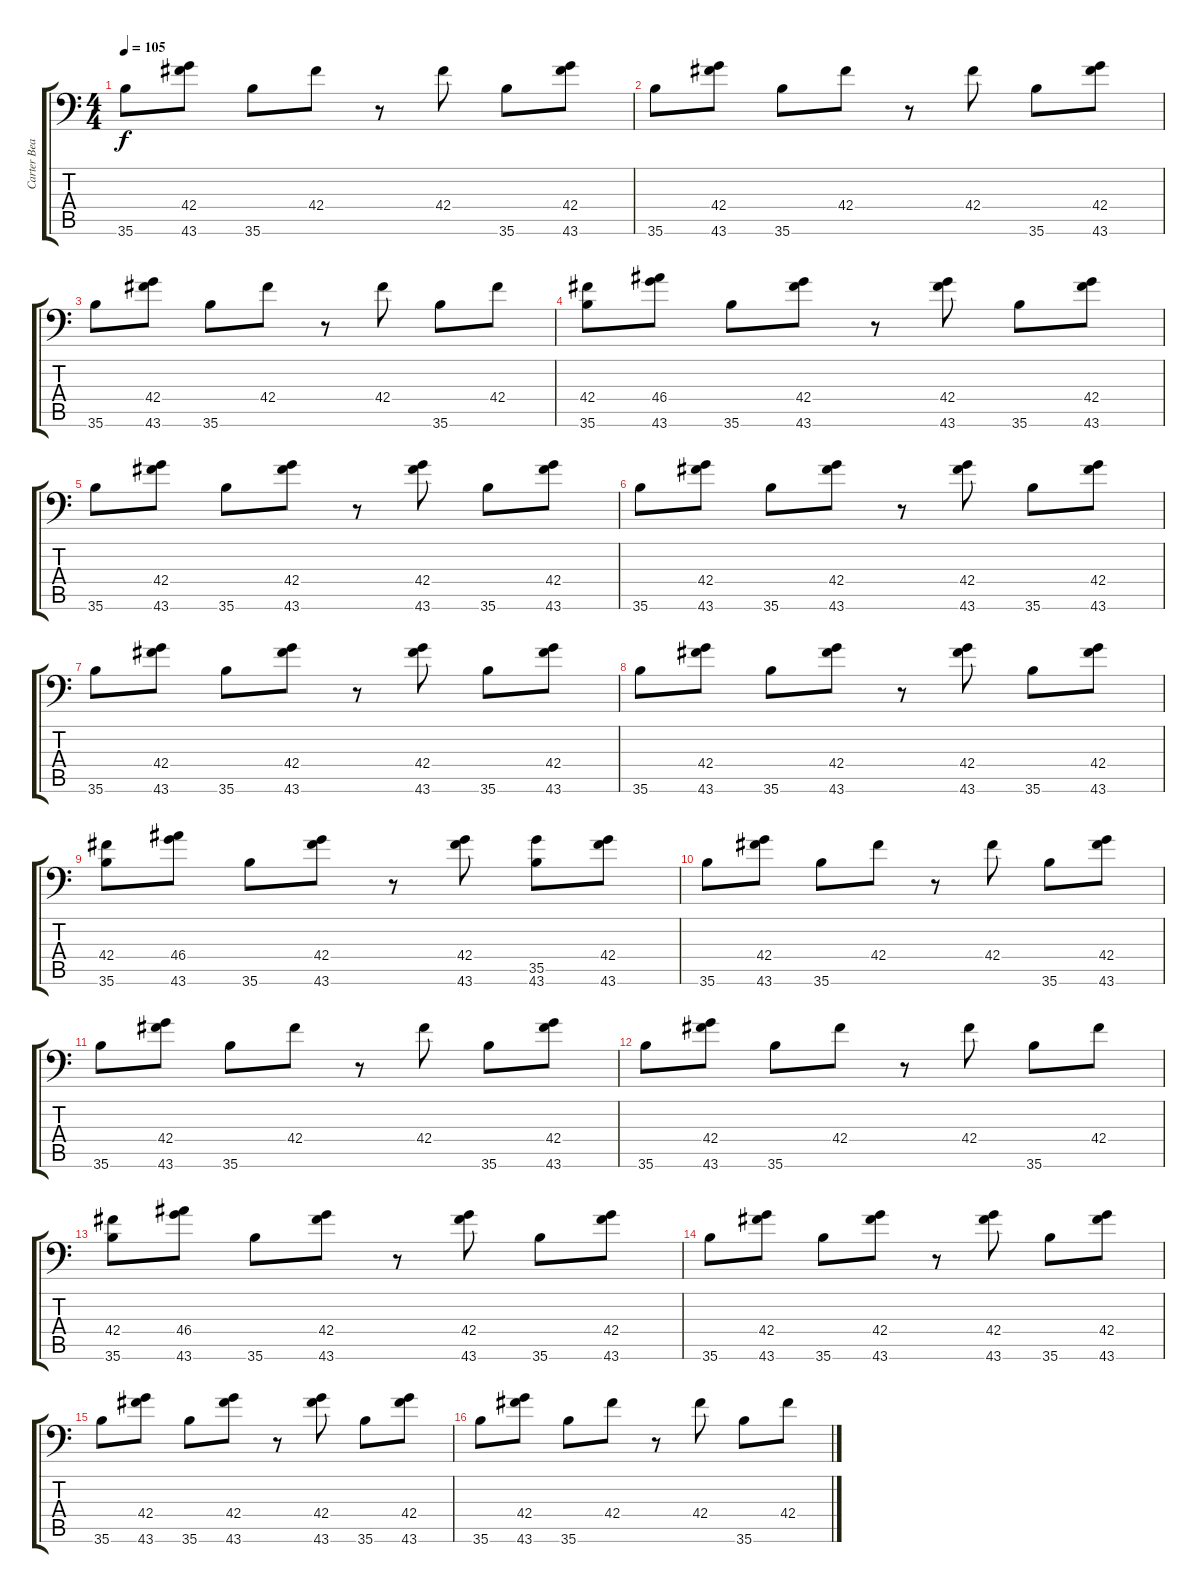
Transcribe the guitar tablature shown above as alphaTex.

\track ("Carter Beauford" "Carter Bea") {instrument acousticgrandpiano}
\staff {score tabs}
\tuning (C-1 C-1 C-1 C-1 C-1 C-1) {hide}
\ts (4 4)
\tempo 105
\clef f4
\ks c
35.6.8{dy f} (42.4 43.6).8 35.6.8 42.4.8 r.8 42.4.8 35.6.8 (42.4 43.6).8 |
35.6.8 (42.4 43.6).8 35.6.8 42.4.8 r.8 42.4.8 35.6.8 (42.4 43.6).8 |
35.6.8 (42.4 43.6).8 35.6.8 42.4.8 r.8 42.4.8 35.6.8 42.4.8 |
(42.4 35.6).8 (46.4 43.6).8 35.6.8 (42.4 43.6).8 r.8 (42.4 43.6).8 35.6.8 (42.4 43.6).8 |
35.6.8 (42.4 43.6).8 35.6.8 (42.4 43.6).8 r.8 (42.4 43.6).8 35.6.8 (42.4 43.6).8 |
35.6.8 (42.4 43.6).8 35.6.8 (42.4 43.6).8 r.8 (42.4 43.6).8 35.6.8 (42.4 43.6).8 |
35.6.8 (42.4 43.6).8 35.6.8 (42.4 43.6).8 r.8 (42.4 43.6).8 35.6.8 (42.4 43.6).8 |
35.6.8 (42.4 43.6).8 35.6.8 (42.4 43.6).8 r.8 (42.4 43.6).8 35.6.8 (42.4 43.6).8 |
(42.4 35.6).8 (46.4 43.6).8 35.6.8 (42.4 43.6).8 r.8 (42.4 43.6).8 (35.5 43.6).8 (42.4 43.6).8 |
35.6.8 (42.4 43.6).8 35.6.8 42.4.8 r.8 42.4.8 35.6.8 (42.4 43.6).8 |
35.6.8 (42.4 43.6).8 35.6.8 42.4.8 r.8 42.4.8 35.6.8 (42.4 43.6).8 |
35.6.8 (42.4 43.6).8 35.6.8 42.4.8 r.8 42.4.8 35.6.8 42.4.8 |
(42.4 35.6).8 (46.4 43.6).8 35.6.8 (42.4 43.6).8 r.8 (42.4 43.6).8 35.6.8 (42.4 43.6).8 |
35.6.8 (42.4 43.6).8 35.6.8 (42.4 43.6).8 r.8 (42.4 43.6).8 35.6.8 (42.4 43.6).8 |
35.6.8 (42.4 43.6).8 35.6.8 (42.4 43.6).8 r.8 (42.4 43.6).8 35.6.8 (42.4 43.6).8 |
35.6.8 (42.4 43.6).8 35.6.8 42.4.8 r.8 42.4.8 35.6.8 42.4.8
